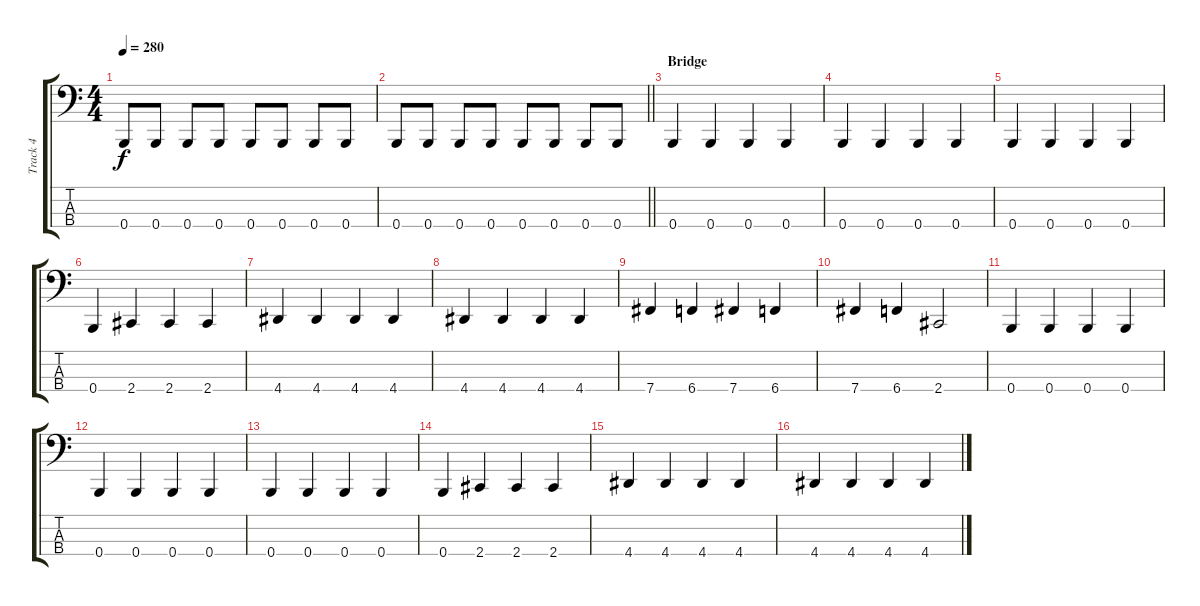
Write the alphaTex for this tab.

\track ("Track 4" "Track 4") {instrument electricbasspick}
\staff {score tabs}
\tuning (D2 A1 E1 B0) {hide}
\ts (4 4)
\tempo 280
\clef f4
\ks c
0.4.8{dy f} 0.4.8 0.4.8 0.4.8 0.4.8 0.4.8 0.4.8 0.4.8 |
\barLineRight lightlight
0.4.8 0.4.8 0.4.8 0.4.8 0.4.8 0.4.8 0.4.8 0.4.8 |
\section ("" "Bridge")
0.4.4 0.4.4 0.4.4 0.4.4 |
0.4.4 0.4.4 0.4.4 0.4.4 |
0.4.4 0.4.4 0.4.4 0.4.4 |
0.4.4 2.4.4 2.4.4 2.4.4 |
4.4.4 4.4.4 4.4.4 4.4.4 |
4.4.4 4.4.4 4.4.4 4.4.4 |
7.4.4 6.4.4 7.4.4 6.4.4 |
7.4.4 6.4.4 2.4.2 |
0.4.4 0.4.4 0.4.4 0.4.4 |
0.4.4 0.4.4 0.4.4 0.4.4 |
0.4.4 0.4.4 0.4.4 0.4.4 |
0.4.4 2.4.4 2.4.4 2.4.4 |
4.4.4 4.4.4 4.4.4 4.4.4 |
4.4.4 4.4.4 4.4.4 4.4.4
